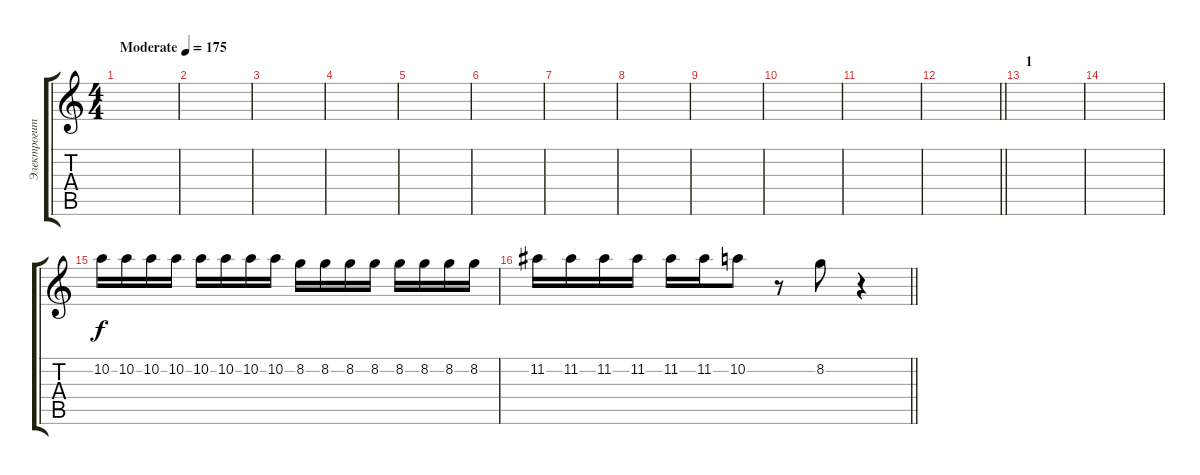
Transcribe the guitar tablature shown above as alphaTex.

\track ("Электрогитара" "Электрогит") {instrument overdrivenguitar}
\staff {score tabs}
\tuning (E4 B3 G3 D3 A2 E2) {hide}
\ts (4 4)
\tempo (175 "Moderate")
\clef g2
\ks c
|
|
|
|
|
|
|
|
|
|
|
\barLineRight lightlight
|
\section ("" "1")
|
|
10.2.16 10.2.16 10.2.16 10.2.16 10.2.16 10.2.16 10.2.16 10.2.16 8.2.16 8.2.16 8.2.16 8.2.16 8.2.16 8.2.16 8.2.16 8.2.16 |
\barLineRight lightlight
11.2.16 11.2.16 11.2.16 11.2.16 11.2.16 11.2.16 10.2.8 r.8 8.2.8 r.4
